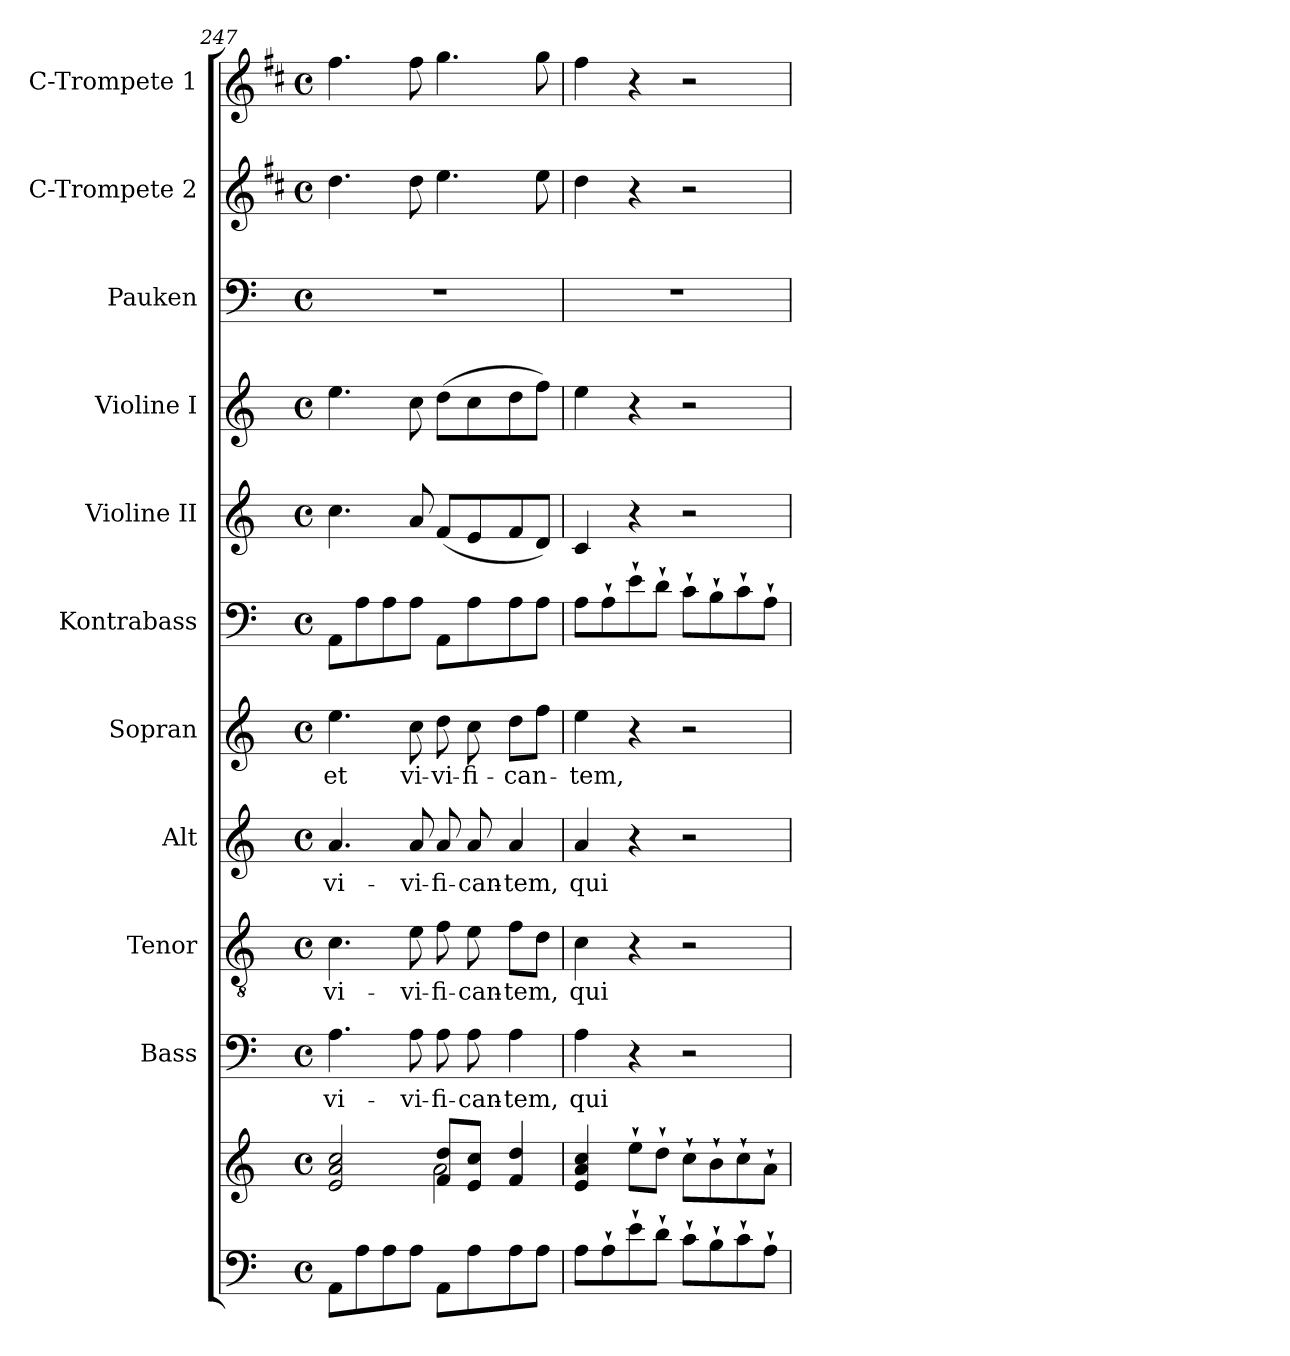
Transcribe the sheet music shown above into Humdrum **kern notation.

**kern	**kern	**kern	**text	**kern	**text	**kern	**text	**kern	**text	**kern	**kern	**kern	**kern	**kern	**kern
*part11	*part11	*part10	*part10	*part9	*part9	*part8	*part8	*part7	*part7	*part6	*part5	*part4	*part3	*part2	*part1
*staff12	*staff11	*staff10	*staff10	*staff9	*staff9	*staff8	*staff8	*staff7	*staff7	*staff6	*staff5	*staff4	*staff3	*staff2	*staff1
*	*	*I"Bass	*	*I"Tenor	*	*I"Alt	*	*I"Sopran	*	*I"Kontrabass	*I"Violine II	*I"Violine I	*I"Pauken	*I"C-Trompete 2	*I"C-Trompete 1
*	*	*I'B.	*	*I'T.	*	*I'A.	*	*I'S.	*	*I'Kb.	*I'Vl. II	*I'Vl. I	*I'Pk.	*I'C Trp. 2	*I'C Trp. 1
!!LO:PB:g=z
*clefF4	*clefG2	*clefF4	*	*clefGv2	*	*clefG2	*	*clefG2	*	*clefF4	*clefG2	*clefG2	*clefF4	*clefG2	*clefG2
*	*	*	*	*	*	*	*	*	*	*ITrd7c12	*	*	*	*ITrd1c2	*ITrd1c2
*k[]	*k[]	*k[]	*	*k[]	*	*k[]	*	*k[]	*	*k[]	*k[]	*k[]	*k[]	*k[]	*k[]
*C:	*C:	*C:	*	*C:	*	*C:	*	*C:	*	*C:	*C:	*C:	*C:	*C:	*C:
*M4/4	*M4/4	*M4/4	*	*M4/4	*	*M4/4	*	*M4/4	*	*M4/4	*M4/4	*M4/4	*M4/4	*M4/4	*M4/4
*met(c)	*met(c)	*met(c)	*	*met(c)	*	*met(c)	*	*met(c)	*	*met(c)	*met(c)	*met(c)	*met(c)	*met(c)	*met(c)
=247	=247	=247	=247	=247	=247	=247	=247	=247	=247	=247	=247	=247	=247	=247	=247
*	*^	*	*	*	*	*	*	*	*	*	*	*	*	*	*
!	!	!	!	!LO:LY:b	!	!LO:LY:b	!	!LO:LY:b	!	!LO:LY:b	!	!	!	!	!	!
8AA\L	2e/ 2a/ 2cc/	2ryy	4.A\	vi-	4.c\	vi-	4.a/	vi-	4.ee\	et	8AAA\L	4.cc\	4.ee\	1r	4.cc\	4.ee\
8A\	.	.	.	.	.	.	.	.	.	.	8AA\	.	.	.	.	.
8A\	.	.	.	.	.	.	.	.	.	.	8AA\	.	.	.	.	.
!	!	!	!	!LO:LY:b	!	!LO:LY:b	!	!LO:LY:b	!	!LO:LY:b	!	!	!	!	!	!
8A\J	.	.	8A\	-vi-	8e\	-vi-	8a/	-vi-	8cc\	vi-	8AA\J	8a/	8cc\	.	8cc\	8ee\
!	!	!	!	!LO:LY:b	!	!LO:LY:b	!	!LO:LY:b	!	!LO:LY:b	!	!	!	!	!	!
8AA\L	8f/ 8dd/L	2a\	8A\	-fi-	8f\	-fi-	8a/	-fi-	8dd\	-vi-	8AAA\L	(<8f/L	(>8dd\L	.	4.dd\	4.ff\
!	!	!	!	!LO:LY:b	!	!LO:LY:b	!	!LO:LY:b	!	!LO:LY:b	!	!	!	!	!	!
8A\	8e/ 8cc/J	.	8A\	-can-	8e\	-can-	8a/	-can-	8cc\	-fi-	8AA\	8e/	8cc\	.	.	.
!	!	!	!	!LO:LY:b	!	!LO:LY:b	!	!LO:LY:b	!	!LO:LY:b	!	!	!	!	!	!
8A\	4f/ 4dd/	.	4A\	-tem,	8f\L	-tem,	4a/	-tem,	8dd\L	-can-	8AA\	8f/	8dd\	.	.	.
8A\J	.	.	.	.	8d\J	.	.	.	8ff\J	.	8AA\J	8d/J)	8ff\J)	.	8dd\	8ff\
*	*v	*v	*	*	*	*	*	*	*	*	*	*	*	*	*	*
=248	=248	=248	=248	=248	=248	=248	=248	=248	=248	=248	=248	=248	=248	=248	=248
!	!	!	!LO:LY:b	!	!LO:LY:b	!	!LO:LY:b	!	!LO:LY:b	!	!	!	!	!	!
8A\L	4e/ 4a/ 4cc/	4A\	qui	4c\	qui	4a/	qui	4ee\	-tem,	8AA\L	4c/	4ee\	1r	4cc\	4ee\
8A`>\	.	.	.	.	.	.	.	.	.	8AA`>\	.	.	.	.	.
8e`>\	8ee`>\L	4r	.	4r	.	4r	.	4r	.	8E`>\	4r	4r	.	4r	4r
8d`>\J	8dd`>\J	.	.	.	.	.	.	.	.	8D`>\J	.	.	.	.	.
8c`>\L	8cc`>\L	2r	.	2r	.	2r	.	2r	.	8C`>\L	2r	2r	.	2r	2r
8B`>\	8b`>\	.	.	.	.	.	.	.	.	8BB`>\	.	.	.	.	.
8c`>\	8cc`>\	.	.	.	.	.	.	.	.	8C`>\	.	.	.	.	.
8A`>\J	8a`>\J	.	.	.	.	.	.	.	.	8AA`>\J	.	.	.	.	.
=	=	=	=	=	=	=	=	=	=	=	=	=	=	=	=
*-	*-	*-	*-	*-	*-	*-	*-	*-	*-	*-	*-	*-	*-	*-	*-
